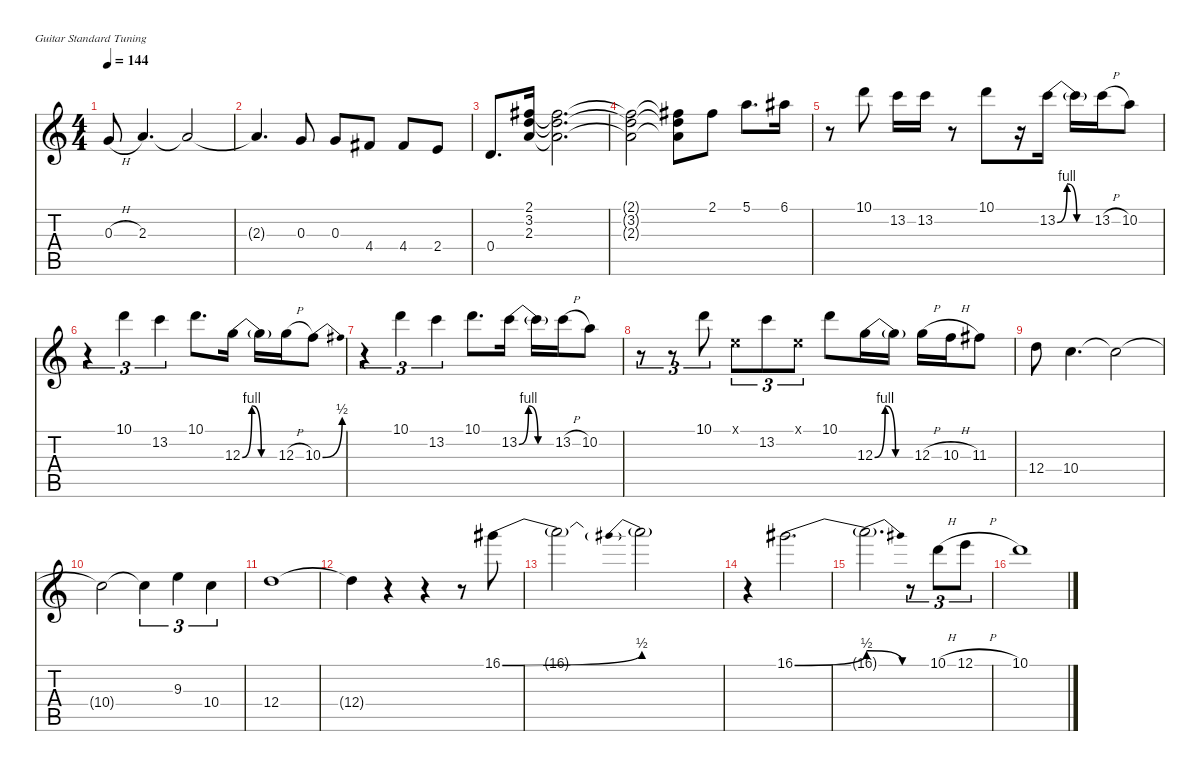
\defaultSystemsLayout 4
\hideDynamics
\bracketExtendMode nobrackets
\singleTrackTrackNamePolicy hidden
\multiTrackTrackNamePolicy hidden
\firstSystemTrackNameMode fullname
\firstSystemTrackNameOrientation horizontal
\otherSystemsTrackNameOrientation horizontal
\track ("Gtr 1" "dist.guit.") {instrument distortionguitar}
\staff {score tabs}
\tuning (E4 B3 G3 D3 A2 E2)
\ts (4 4)
\tempo 144
\clef g2
\ks c
0.3{h}.8{dy f beam Up} 2.3.4{d beam Up} 2.3{t}.2{beam Up} |
2.3{t}.4{d beam Up} 0.3.8{beam Up} 0.3.8{beam Up} 4.4{acc #}.8{beam Up} 4.4{acc #}.8{beam Up} 2.4.8{beam Up} |
0.4.8{d beam Up} (2.1{acc #} 3.2 2.3).16{beam Up} (2.1{t acc #} 3.2{t} 2.3{t}).2{d beam Down} |
(2.1{t acc #} 3.2{t} 2.3{t}).2{beam Down} (2.1{t acc #} 3.2{t} 2.3{t}).8{beam Down} 2.1{acc #}.8{beam Down} 5.1.8{d beam Down} 6.1{acc #}.16{beam Down} |
r.8{beam Down} 10.1.8{beam Down} 13.2.16{beam Down} 13.2.16{beam Down} r.8{beam Down} 10.1.8{beam Down} r.16{beam Down} 13.2{be (bendrelease 0 0 30 4 30 4 60 0)}.16{beam Down} 13.2{be (hold 0 0 60 0) t}.16{beam Down} 13.2{h}.16{beam Down} 10.2.8{beam Down} |
r.4{tu (3 2) beam Down} 10.1.4{tu (3 2) beam Down} 13.2.4{tu (3 2) beam Down} 10.1.8{d beam Down} 12.3{be (bendrelease 0 0 30 4 30 4 60 0)}.16{beam Down} 12.3{be (hold 0 0 60 0) t}.16{beam Down} 12.3{h}.16{beam Down} 10.3{be (bend 0 0 30 2)}.8{beam Down} |
r.4{tu (3 2) beam Down} 10.1.4{tu (3 2) beam Down} 13.2.4{tu (3 2) beam Down} 10.1.8{d beam Down} 13.2{be (bendrelease 0 0 30 4 30 4 60 0)}.16{beam Down} 13.2{be (hold 0 0 60 0) t}.16{beam Down} 13.2{h}.16{beam Down} 10.2.8{beam Down} |
r.8{tu (3 2) beam Down} r.8{tu (3 2) beam Down} 10.1.8{tu (3 2) beam Down} 0.1{x}.8{tu (3 2) beam Down} 13.2.8{tu (3 2) beam Down} 0.1{x}.8{tu (3 2) beam Down} 10.1.8{beam Down} 12.3{be (bendrelease 0 0 30 4 30 4 60 0)}.16{beam Down} 12.3{be (hold 0 0 60 0) t}.16{beam Down} 12.3{h}.16{beam Down} 10.3{h}.16{beam Down} 11.3{acc #}.8{beam Down} |
12.4.8{beam Down} 10.4.4{d beam Down} 10.4{t}.2{beam Down} |
10.4{t}.2{beam Down} 10.4{t}.4{tu (3 2) beam Down} 9.3.4{tu (3 2) beam Down} 10.4.4{tu (3 2) beam Down} |
12.4.1{beam Down} |
12.4{t}.4{beam Down} r.4{beam Down} r.4{beam Down} r.8{beam Down} 16.1{be (bend 0 0 60 2) acc #}.8{beam Down} |
16.1{t}.2{beam Down} 16.1{be (prebend 0 2 60 2) t}.2{beam Down} |
r.4{beam Down} 16.1{be (bend 0 0 60 2) acc #}.2{d beam Down} |
16.1{be (release 0 2 60 0) t}.2{d beam Down} r.8{tu (3 2) beam Down} 10.1{h}.8{tu (3 2) beam Down} 12.1{h}.8{tu (3 2) beam Down} |
10.1.1{beam Down}
